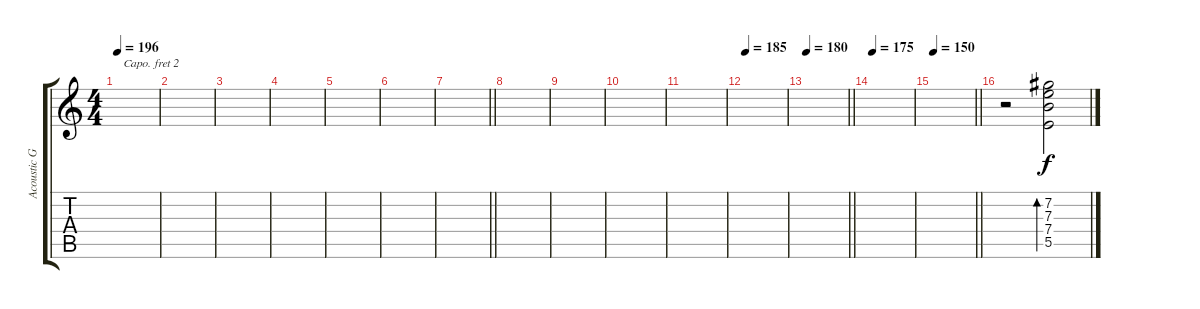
\track ("Acoustic Guitar  2" "Acoustic G") {instrument acousticguitarsteel}
\staff {score tabs}
\capo 2
\tuning (E4 B3 G3 D3 A2 E2) {hide}
\ts (4 4)
\tempo 196
\clef g2
\ks c
|
|
|
|
|
|
\barLineRight lightlight
|
\section ("" "")
|
|
|
|
\tempo 185
|
\tempo 180
\barLineRight lightlight
|
\tempo 175
|
\tempo 150
\barLineRight lightlight
|
r.2 (7.2 7.3 7.4 5.5).2{bd 480}
